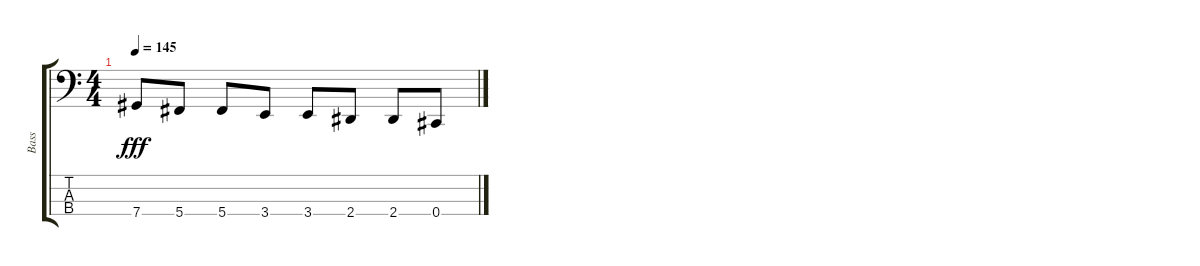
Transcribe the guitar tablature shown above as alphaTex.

\track ("Bass" "Bass") {instrument electricbasspick}
\staff {score tabs}
\tuning (E2 B1 Gb1 Db1) {hide}
\ts (4 4)
\tempo 145
\clef f4
\ks c
7.4.8{dy fff} 5.4.8 5.4.8 3.4.8 3.4.8 2.4.8 2.4.8 0.4.8
